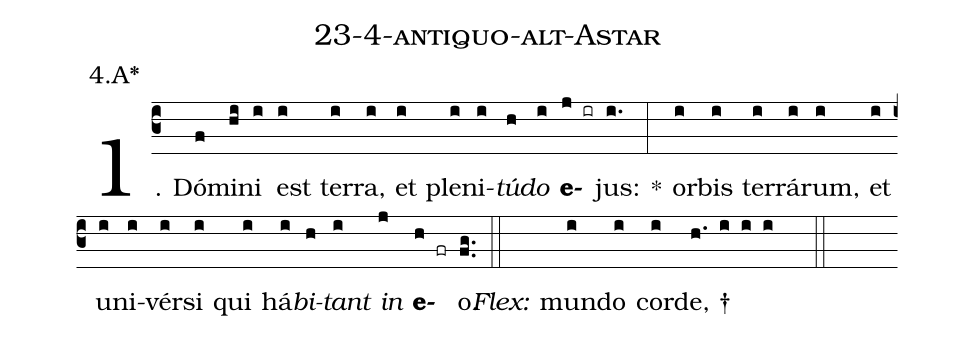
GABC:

name: 23-4-antiquo-alt-Astar;
annotation: 4.A*;
%%
(c3)1. Dó(f)mi(hi)ni(i) est(i) ter(i)ra,(i) et(i) ple(i)ni(i)<i>tú</i>(h)<i>do</i>(i) <b>e</b>(j ir)jus:(i.) *(:) or(i)bis(i) ter(i)rá(i)rum,(i) et(i) u(i)ni(i)vér(i)si(i) qui(i) há(i)<i>bi</i>(h)<i>tant</i>(i) <i>in</i>(j) <b>e</b>(h fr)o.(fg..) (::)
<i>Flex:</i>()  mun(i)do(i) cor(i)de, †(h. i i i  ::)
